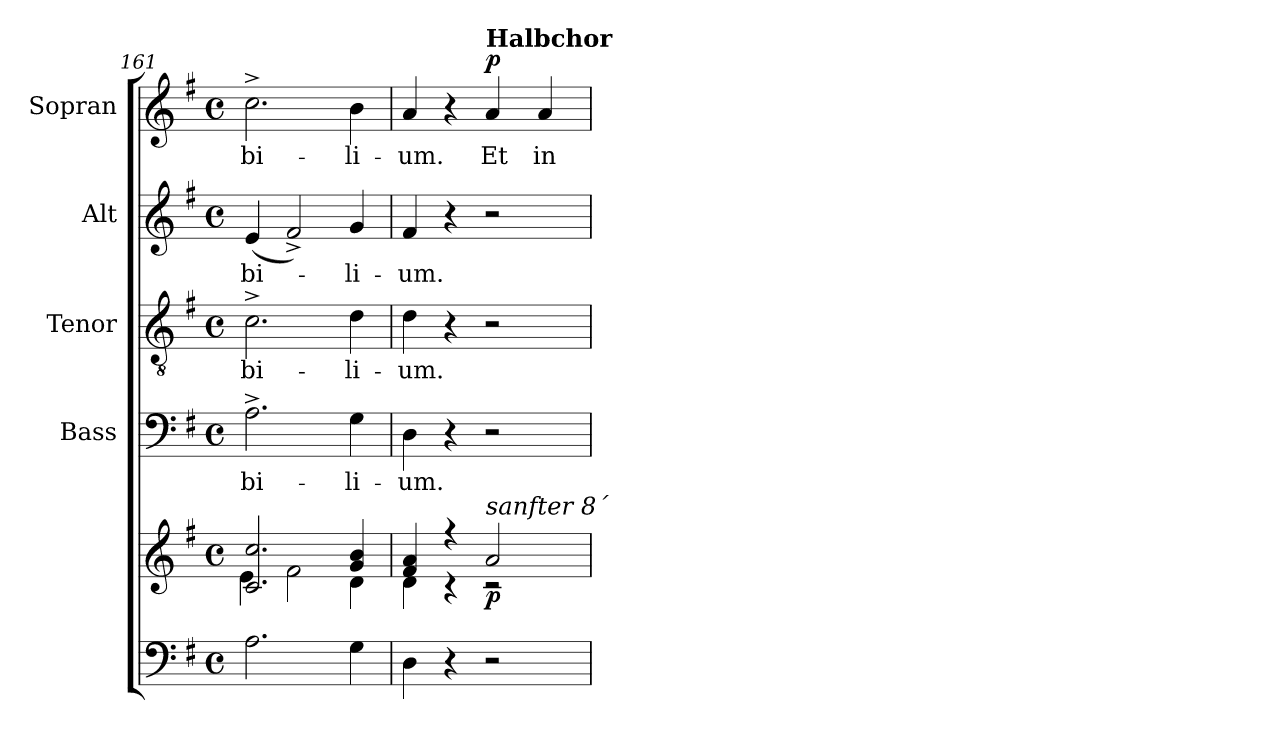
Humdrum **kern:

**kern	**kern	**dynam	**kern	**text	**kern	**text	**kern	**text	**kern	**text	**dynam
*part5	*part5	*part5	*part4	*part4	*part3	*part3	*part2	*part2	*part1	*part1	*part1
*staff6	*staff5	*staff5/6	*staff4	*staff4	*staff3	*staff3	*staff2	*staff2	*staff1	*staff1	*staff1
*	*	*	*I"Bass	*	*I"Tenor	*	*I"Alt	*	*I"Sopran	*	*
*	*	*	*I'B.	*	*I'T.	*	*I'A.	*	*I'S.	*	*
*clefF4	*clefG2	*	*clefF4	*	*clefGv2	*	*clefG2	*	*clefG2	*	*
*k[f#]	*k[f#]	*	*k[f#]	*	*k[f#]	*	*k[f#]	*	*k[f#]	*	*
*G:	*G:	*	*G:	*	*G:	*	*G:	*	*G:	*	*
*M4/4	*M4/4	*	*M4/4	*	*M4/4	*	*M4/4	*	*M4/4	*	*
*met(c)	*met(c)	*	*met(c)	*	*met(c)	*	*met(c)	*	*met(c)	*	*
=161	=161	=161	=161	=161	=161	=161	=161	=161	=161	=161	=161
*	*^	*	*	*	*	*	*	*	*	*	*
!	!	!	!	!	!LO:LY:b	!	!LO:LY:b	!	!LO:LY:b	!	!LO:LY:b	!
2.A\	2.c/ 2.cc/	4e\	.	2.A^>\	-bi-	2.c^>\	-bi-	(<4e/	-bi-	2.cc^>\	-bi-	.
.	.	2f#\	.	.	.	.	.	2f#^>/)	.	.	.	.
!	!	!	!	!	!LO:LY:b	!	!LO:LY:b	!	!LO:LY:b	!	!LO:LY:b	!
4G\	4g/ 4b/	4d\	.	4G\	-li-	4d\	-li-	4g/	-li-	4b\	-li-	.
=162	=162	=162	=162	=162	=162	=162	=162	=162	=162	=162	=162	=162
!	!	!	!	!	!LO:LY:b	!	!LO:LY:b	!	!LO:LY:b	!	!LO:LY:b	!
4D\	4f#/ 4a/	4d\	.	4D\	-um.	4d\	-um.	4f#/	-um.	4a/	-um.	.
4r	4r	4r	.	4r	.	4r	.	4r	.	4r	.	.
!	!	!	!	!	!	!	!	!	!	!LO:TX:a:B:t=Halbchor	!	!
!	!LO:TX:a:i:t=sanfter 8´	!	!	!	!	!	!	!	!	!	!	!
!	!	!	!LO:DY:b	!	!	!	!	!	!	!	!LO:LY:b	!LO:DY:a
2r	2a/	2rc	p	2r	.	2r	.	2r	.	4a/	Et	p
!	!	!	!	!	!	!	!	!	!	!	!LO:LY:b	!
.	.	.	.	.	.	.	.	.	.	4a/	in	.
*	*v	*v	*	*	*	*	*	*	*	*	*	*
=	=	=	=	=	=	=	=	=	=	=	=
*-	*-	*-	*-	*-	*-	*-	*-	*-	*-	*-	*-
